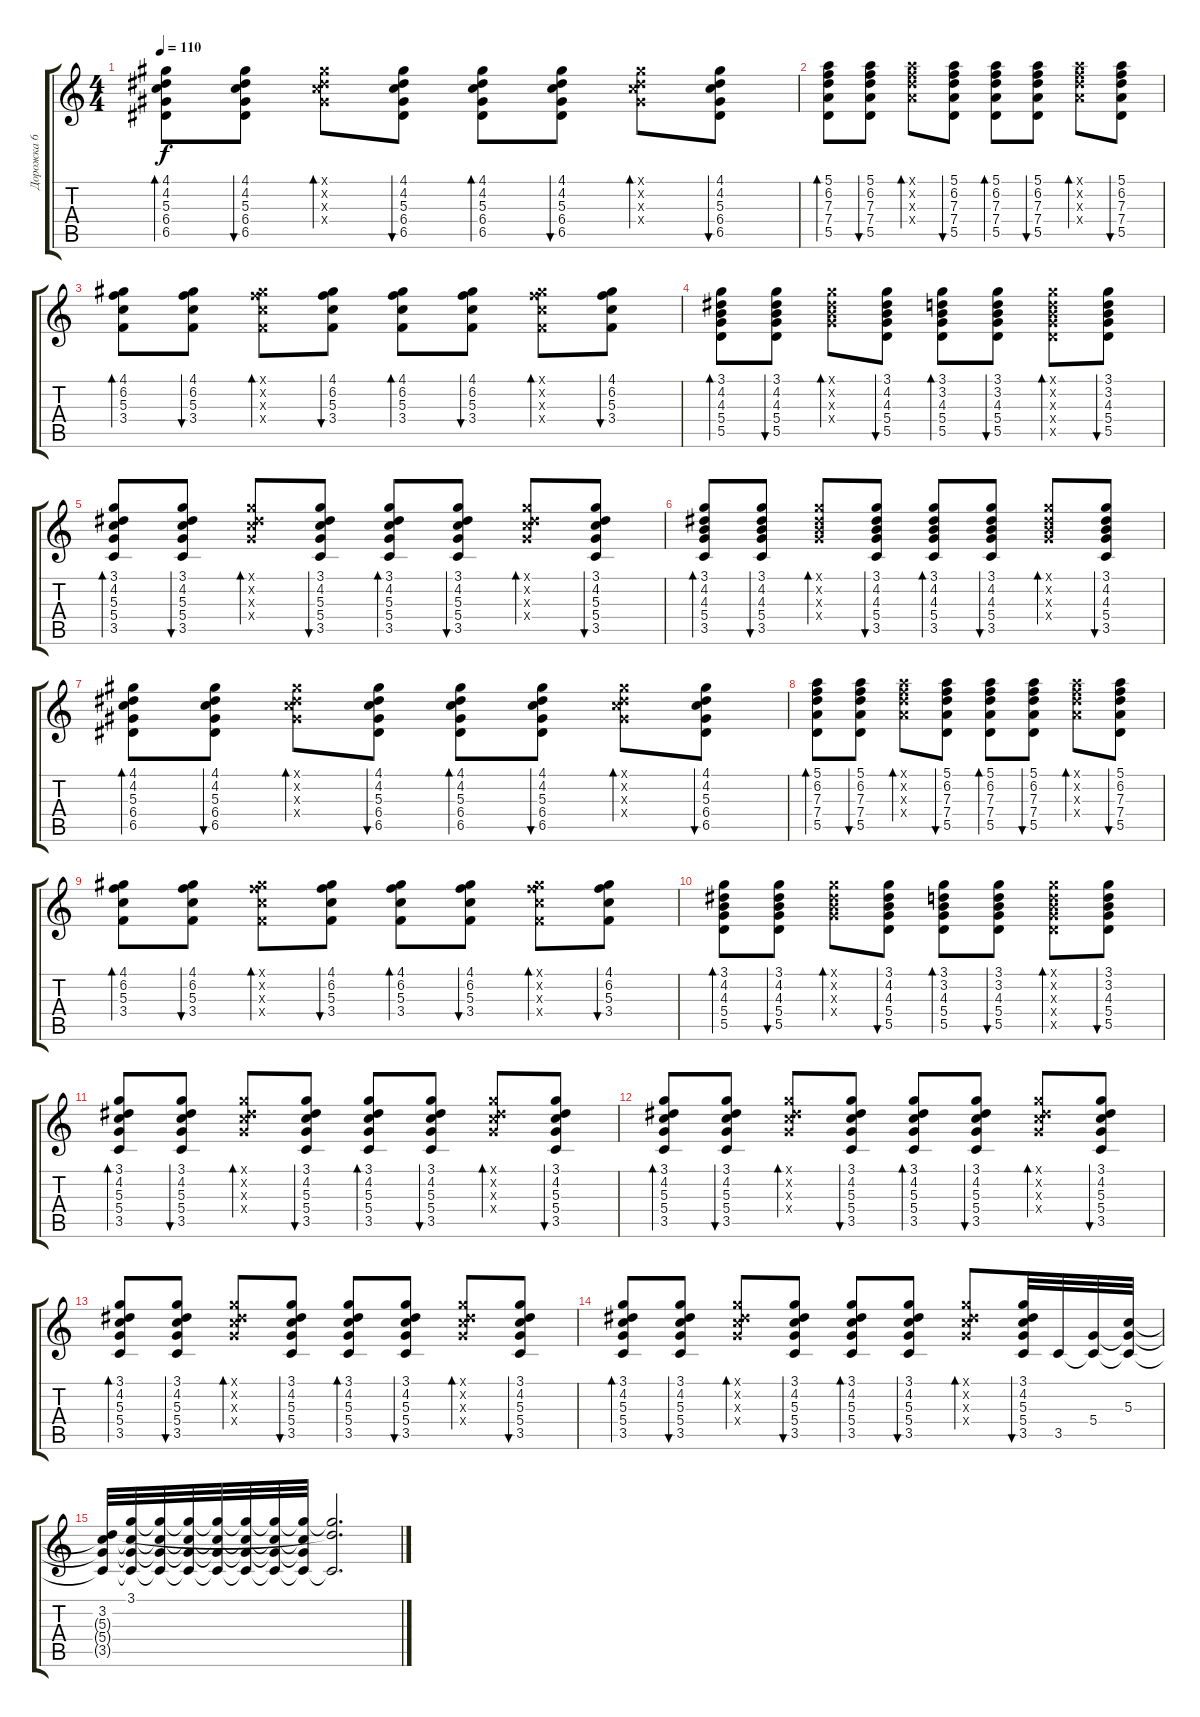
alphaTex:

\track ("Дорожка 6" "Дорожка 6") {instrument electricguitarclean}
\staff {score tabs}
\tuning (E4 B3 G3 D3 A2 E2) {hide}
\ts (4 4)
\tempo 110
\clef g2
\ks c
(4.1 4.2 5.3 6.4 6.5).8{bd 60 dy f} (4.1 4.2 5.3 6.4 6.5).8{bu 60} (4.1{x} 4.2{x} 5.3{x} 6.4{x}).8{bd 60} (4.1 4.2 5.3 6.4 6.5).8{bu 60} (4.1 4.2 5.3 6.4 6.5).8{bd 60} (4.1 4.2 5.3 6.4 6.5).8{bu 60} (4.1{x} 4.2{x} 5.3{x} 6.4{x}).8{bd 60} (4.1 4.2 5.3 6.4 6.5).8{bu 60} |
(5.1 6.2 7.3 7.4 5.5).8{bd 60} (5.1 6.2 7.3 7.4 5.5).8{bu 60} (5.1{x} 6.2{x} 7.3{x} 7.4{x}).8{bd 60} (5.1 6.2 7.3 7.4 5.5).8{bu 60} (5.1 6.2 7.3 7.4 5.5).8{bd 60} (5.1 6.2 7.3 7.4 5.5).8{bu 60} (5.1{x} 6.2{x} 7.3{x} 7.4{x}).8{bd 60} (5.1 6.2 7.3 7.4 5.5).8{bu 60} |
(4.1 6.2 5.3 3.4).8{bd 60} (4.1 6.2 5.3 3.4).8{bu 60} (4.1{x} 6.2{x} 5.3{x} 3.4{x}).8{bd 60} (4.1 6.2 5.3 3.4).8{bu 60} (4.1 6.2 5.3 3.4).8{bd 60} (4.1 6.2 5.3 3.4).8{bu 60} (4.1{x} 6.2{x} 5.3{x} 3.4{x}).8{bd 60} (4.1 6.2 5.3 3.4).8{bu 60} |
(3.1 4.2 4.3 5.4 5.5).8{bd 60} (3.1 4.2 4.3 5.4 5.5).8{bu 60} (3.1{x} 4.2{x} 4.3{x} 5.4{x}).8{bd 60} (3.1 4.2 4.3 5.4 5.5).8{bu 60} (3.1 3.2 4.3 5.4 5.5).8{bd 60} (3.1 3.2 4.3 5.4 5.5).8{bu 60} (3.1{x} 3.2{x} 4.3{x} 5.4{x} 5.5{x}).8{bd 60} (3.1 3.2 4.3 5.4 5.5).8{bu 60} |
(3.1 4.2 5.3 5.4 3.5).8{bd 60} (3.1 4.2 5.3 5.4 3.5).8{bu 60} (3.1{x} 4.2{x} 5.3{x} 5.4{x}).8{bd 60} (3.1 4.2 5.3 5.4 3.5).8{bu 60} (3.1 4.2 5.3 5.4 3.5).8{bd 60} (3.1 4.2 5.3 5.4 3.5).8{bu 60} (3.1{x} 4.2{x} 5.3{x} 5.4{x}).8{bd 60} (3.1 4.2 5.3 5.4 3.5).8{bu 60} |
(3.1 4.2 4.3 5.4 3.5).8{bd 60} (3.1 4.2 4.3 5.4 3.5).8{bu 60} (3.1{x} 4.2{x} 4.3{x} 5.4{x}).8{bd 60} (3.1 4.2 4.3 5.4 3.5).8{bu 60} (3.1 4.2 4.3 5.4 3.5).8{bd 60} (3.1 4.2 4.3 5.4 3.5).8{bu 60} (3.1{x} 4.2{x} 4.3{x} 5.4{x}).8{bd 60} (3.1 4.2 4.3 5.4 3.5).8{bu 60} |
(4.1 4.2 5.3 6.4 6.5).8{bd 60} (4.1 4.2 5.3 6.4 6.5).8{bu 60} (4.1{x} 4.2{x} 5.3{x} 6.4{x}).8{bd 60} (4.1 4.2 5.3 6.4 6.5).8{bu 60} (4.1 4.2 5.3 6.4 6.5).8{bd 60} (4.1 4.2 5.3 6.4 6.5).8{bu 60} (4.1{x} 4.2{x} 5.3{x} 6.4{x}).8{bd 60} (4.1 4.2 5.3 6.4 6.5).8{bu 60} |
(5.1 6.2 7.3 7.4 5.5).8{bd 60} (5.1 6.2 7.3 7.4 5.5).8{bu 60} (5.1{x} 6.2{x} 7.3{x} 7.4{x}).8{bd 60} (5.1 6.2 7.3 7.4 5.5).8{bu 60} (5.1 6.2 7.3 7.4 5.5).8{bd 60} (5.1 6.2 7.3 7.4 5.5).8{bu 60} (5.1{x} 6.2{x} 7.3{x} 7.4{x}).8{bd 60} (5.1 6.2 7.3 7.4 5.5).8{bu 60} |
(4.1 6.2 5.3 3.4).8{bd 60} (4.1 6.2 5.3 3.4).8{bu 60} (4.1{x} 6.2{x} 5.3{x} 3.4{x}).8{bd 60} (4.1 6.2 5.3 3.4).8{bu 60} (4.1 6.2 5.3 3.4).8{bd 60} (4.1 6.2 5.3 3.4).8{bu 60} (4.1{x} 6.2{x} 5.3{x} 3.4{x}).8{bd 60} (4.1 6.2 5.3 3.4).8{bu 60} |
(3.1 4.2 4.3 5.4 5.5).8{bd 60} (3.1 4.2 4.3 5.4 5.5).8{bu 60} (3.1{x} 4.2{x} 4.3{x} 5.4{x}).8{bd 60} (3.1 4.2 4.3 5.4 5.5).8{bu 60} (3.1 3.2 4.3 5.4 5.5).8{bd 60} (3.1 3.2 4.3 5.4 5.5).8{bu 60} (3.1{x} 3.2{x} 4.3{x} 5.4{x} 5.5{x}).8{bd 60} (3.1 3.2 4.3 5.4 5.5).8{bu 60} |
(3.1 4.2 5.3 5.4 3.5).8{bd 60} (3.1 4.2 5.3 5.4 3.5).8{bu 60} (3.1{x} 4.2{x} 5.3{x} 5.4{x}).8{bd 60} (3.1 4.2 5.3 5.4 3.5).8{bu 60} (3.1 4.2 5.3 5.4 3.5).8{bd 60} (3.1 4.2 5.3 5.4 3.5).8{bu 60} (3.1{x} 4.2{x} 5.3{x} 5.4{x}).8{bd 60} (3.1 4.2 5.3 5.4 3.5).8{bu 60} |
(3.1 4.2 5.3 5.4 3.5).8{bd 60} (3.1 4.2 5.3 5.4 3.5).8{bu 60} (3.1{x} 4.2{x} 5.3{x} 5.4{x}).8{bd 60} (3.1 4.2 5.3 5.4 3.5).8{bu 60} (3.1 4.2 5.3 5.4 3.5).8{bd 60} (3.1 4.2 5.3 5.4 3.5).8{bu 60} (3.1{x} 4.2{x} 5.3{x} 5.4{x}).8{bd 60} (3.1 4.2 5.3 5.4 3.5).8{bu 60} |
(3.1 4.2 5.3 5.4 3.5).8{bd 60} (3.1 4.2 5.3 5.4 3.5).8{bu 60} (3.1{x} 4.2{x} 5.3{x} 5.4{x}).8{bd 60} (3.1 4.2 5.3 5.4 3.5).8{bu 60} (3.1 4.2 5.3 5.4 3.5).8{bd 60} (3.1 4.2 5.3 5.4 3.5).8{bu 60} (3.1{x} 4.2{x} 5.3{x} 5.4{x}).8{bd 60} (3.1 4.2 5.3 5.4 3.5).8{bu 60} |
(3.1 4.2 5.3 5.4 3.5).8{bd 60} (3.1 4.2 5.3 5.4 3.5).8{bu 60} (3.1{x} 4.2{x} 5.3{x} 5.4{x}).8{bd 60} (3.1 4.2 5.3 5.4 3.5).8{bu 60} (3.1 4.2 5.3 5.4 3.5).8{bd 60} (3.1 4.2 5.3 5.4 3.5).8{bu 60} (3.1{x} 4.2{x} 5.3{x} 5.4{x}).8{bd 60} (3.1 4.2 5.3 5.4 3.5).32{bu 60} 3.5.32 (5.4 3.5{t}).32 (5.3 5.4{t} 3.5{t}).32 |
(3.2 5.3{t} 5.4{t} 3.5{t}).32 (3.1 5.3{t} 5.4{t} 3.5{t}).32 (3.1{t} 5.3{t} 5.4{t} 3.5{t}).32 (3.1{t} 5.3{t} 5.4{t} 3.5{t}).32 (3.1{t} 5.3{t} 5.4{t} 3.5{t}).32 (3.1{t} 5.3{t} 5.4{t} 3.5{t}).32 (3.1{t} 5.3{t} 5.4{t} 3.5{t}).32 (3.1{t} 5.3{t} 5.4{t} 3.5{t}).32 (3.1{t} 3.2{t} 3.5{t}).2{d}
